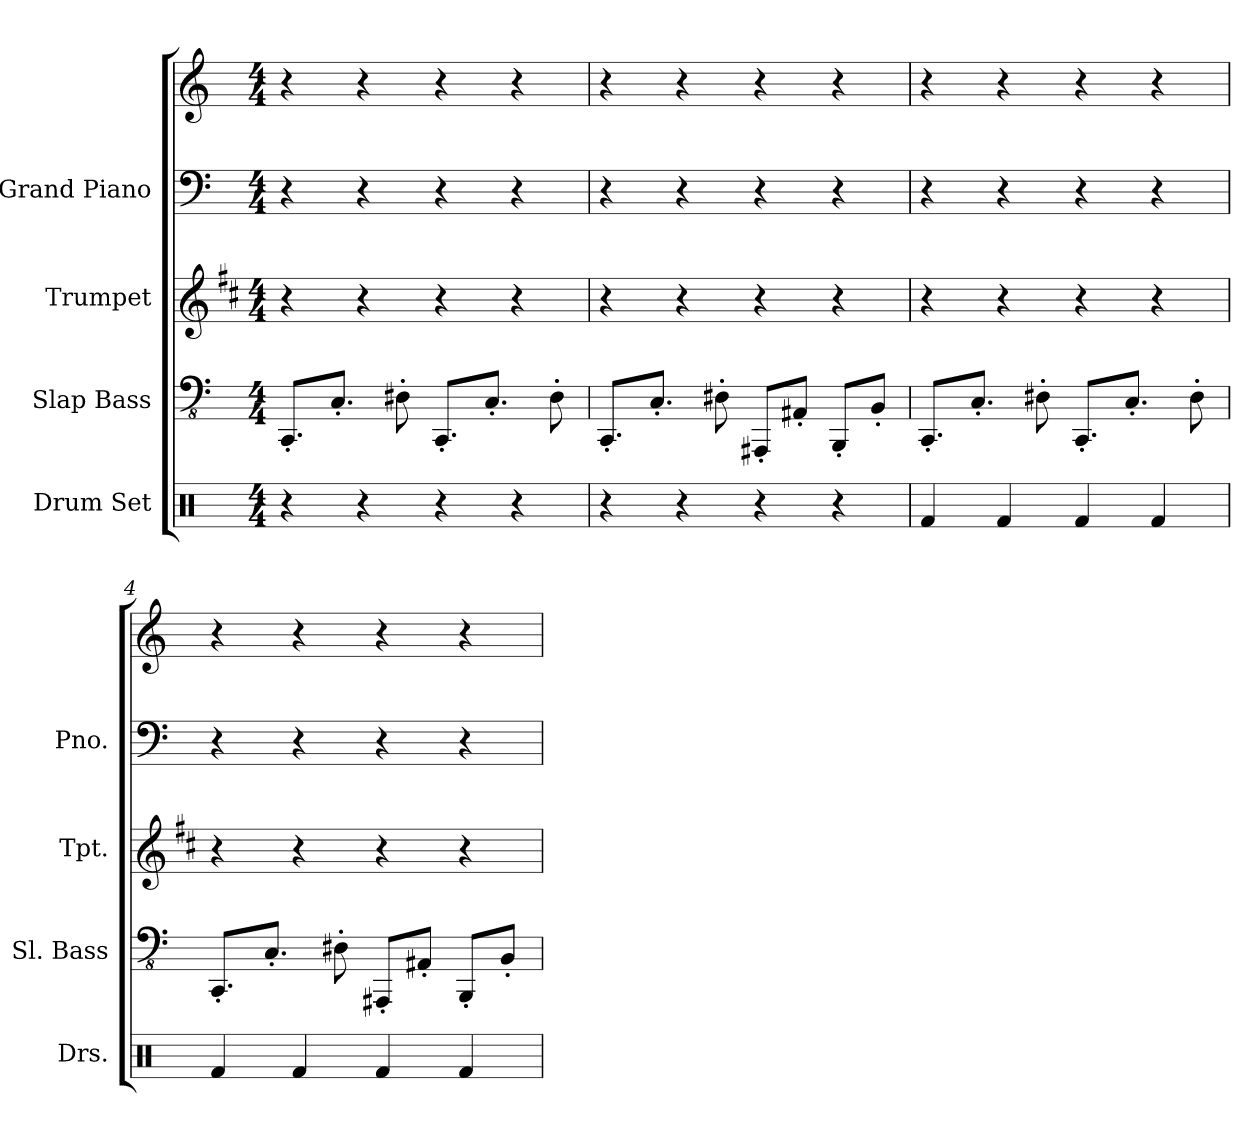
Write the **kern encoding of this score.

**kern	**kern	**kern	**kern	**kern
*part4	*part3	*part2	*part1	*part1
*staff5	*staff4	*staff3	*staff2	*staff1
*I"Drum Set	*I"Slap Bass	*I"Trumpet	*I"Grand Piano	*
*I'Drs.	*I'Sl. Bass	*I'Tpt.	*I'Pno.	*
*stria5	*stria4	*stria5	*stria5	*stria5
*clefX	*clefFv4	*clefG2	*clefF4	*clefG2
*	*	*ITrd1c2	*	*
*k[]	*k[]	*k[]	*k[]	*k[]
*M4/4	*M4/4	*M4/4	*M4/4	*M4/4
*MM140	*MM140	*MM140	*MM140	*MM140
=1	=1	=1	=1	=1
4r	8.CCC'L	4r	4r	4r
.	8.CC'J	.	.	.
4r	.	4r	4r	4r
.	8DD#X'	.	.	.
4r	8.CCC'L	4r	4r	4r
.	8.CC'J	.	.	.
4r	.	4r	4r	4r
.	8DD#'	.	.	.
=2	=2	=2	=2	=2
4r	8.CCC'L	4r	4r	4r
.	8.CC'J	.	.	.
4r	.	4r	4r	4r
.	8DD#X'	.	.	.
4r	8AAAA#X'L	4r	4r	4r
.	8AAA#X'J	.	.	.
4r	8BBBB'L	4r	4r	4r
.	8BBB'J	.	.	.
=3	=3	=3	=3	=3
4Rf	8.CCC'L	4r	4r	4r
.	8.CC'J	.	.	.
4Rf	.	4r	4r	4r
.	8DD#X'	.	.	.
4Rf	8.CCC'L	4r	4r	4r
.	8.CC'J	.	.	.
4Rf	.	4r	4r	4r
.	8DD#'	.	.	.
=4	=4	=4	=4	=4
4Rf	8.CCC'L	4r	4r	4r
.	8.CC'J	.	.	.
4Rf	.	4r	4r	4r
.	8DD#X'	.	.	.
4Rf	8AAAA#X'L	4r	4r	4r
.	8AAA#X'J	.	.	.
4Rf	8BBBB'L	4r	4r	4r
.	8BBB'J	.	.	.
=	=	=	=	=
*-	*-	*-	*-	*-
